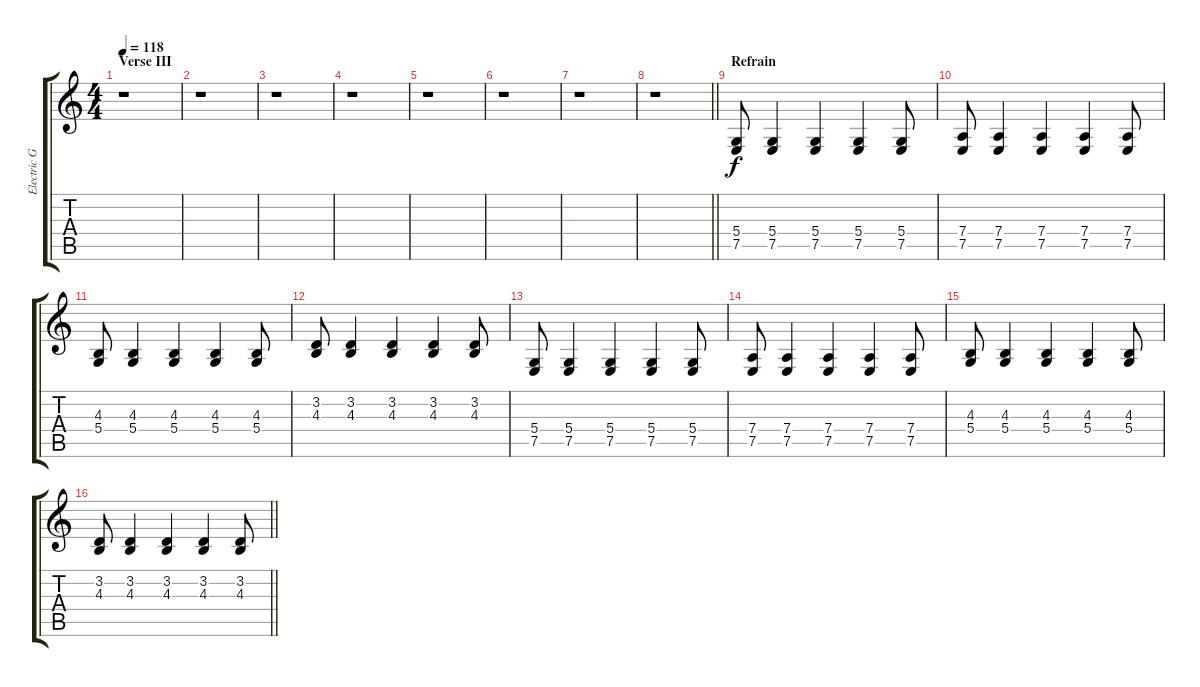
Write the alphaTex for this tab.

\track ("Electric Guitar" "Electric G") {instrument fx4atmosphere}
\staff {score tabs}
\tuning (E4 B3 G3 D3 A2 E2) {hide}
\ts (4 4)
\section ("" "Verse III")
\tempo 118
\clef g2
\ks c
r.1{dy f} |
r.1 |
r.1 |
r.1 |
r.1 |
r.1 |
r.1 |
\barLineRight lightlight
r.1 |
\section ("" "Refrain")
(5.4 7.5).8 (5.4 7.5).4 (5.4 7.5).4 (5.4 7.5).4 (5.4 7.5).8 |
(7.4 7.5).8 (7.4 7.5).4 (7.4 7.5).4 (7.4 7.5).4 (7.4 7.5).8 |
(4.3 5.4).8 (4.3 5.4).4 (4.3 5.4).4 (4.3 5.4).4 (4.3 5.4).8 |
(3.2 4.3).8 (3.2 4.3).4 (3.2 4.3).4 (3.2 4.3).4 (3.2 4.3).8 |
(5.4 7.5).8 (5.4 7.5).4 (5.4 7.5).4 (5.4 7.5).4 (5.4 7.5).8 |
(7.4 7.5).8 (7.4 7.5).4 (7.4 7.5).4 (7.4 7.5).4 (7.4 7.5).8 |
(4.3 5.4).8 (4.3 5.4).4 (4.3 5.4).4 (4.3 5.4).4 (4.3 5.4).8 |
\barLineRight lightlight
(3.2 4.3).8 (3.2 4.3).4 (3.2 4.3).4 (3.2 4.3).4 (3.2 4.3).8
